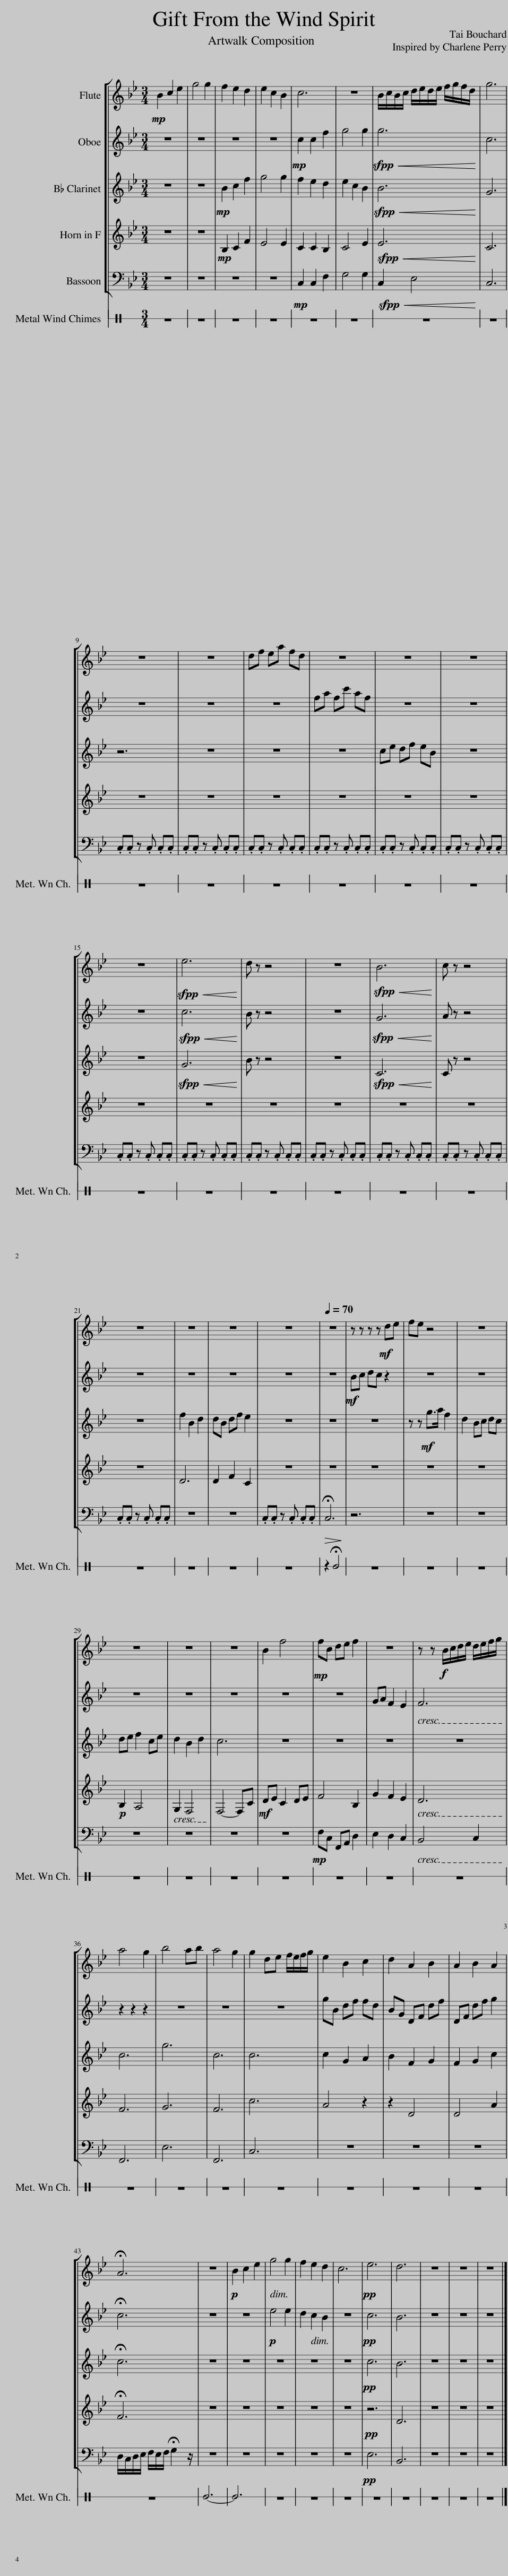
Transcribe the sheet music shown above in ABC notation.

X:1
%%score [ 1 2 3 4 5 ] 6
L:1/8
M:3/4
I:linebreak $
K:Bb
V:1 treble
V:2 treble
V:3 treble transpose=-2
V:4 treble transpose=-7
V:5 bass
V:6 perc stafflines=1
K:none
V:1
!mp! B2 c2 e2 | g4 g2 | f2 e2 d2 | e2 c2 B2 | c6 | %5
 z6 | B/c/B/c/ d/e/d/e/ f/g/f/d/ | g6 |$ z6 | z6 | %10
 df ea fd | z6 | z6 | z6 |$ z6 | %15
!<(! e6!<)! | d z z4 | z6 |!<(! B6!<)! | c z z4 |$ %20
 z6 | z6 | z6 | z6 |[Q:1/4=70] z6 | %25
 z z z z!mf! de | fe z4 |$ z6 | z6 | z6 | %30
 z6 | B2 f4 |!mp! fc de f2 | z6 |$ z z!f! B/c/d/e/ d/e/f/g/ | %35
 a4 g2 | b4 ab | a4 g2 | g2 de f/e/f/g/ | e2 B2 c2 | %40
 d2 A2 B2 |$ A2 B2 A2 | !fermata!A6 | z6 |!p! B2 c2 e2 | %45
 g4 g2 | f2 e2 d2 | c6 |!pp! e6 | d6 | %50
 z6 | z6 | z6 |] %53
V:2
 z6 | z6 | z6 | z6 |!mp! c2 c2 f2 | %5
 g4 g2 |!<(! g6!<)! | c6 |$ z6 | z6 | %10
 z6 | fa fc' af | z6 | z6 |$ z6 | %15
!<(! c6!<)! | B z z4 | z6 |!<(! G6!<)! | A z z4 |$ %20
 z6 | z6 | z6 | z6 | z6 | %25
!mf! Bc dc z2 | z6 |$ z6 | z6 | z6 | %30
 z6 | z6 | z6 | GA F2 E2 |$ F6 | %35
 z2 z2 z2 | z6 | z6 | z6 | gB df fd | %40
 BG DF df |$ DF df g2 | !fermata!c6 | z6 | z6 | %45
!p! e4 e2 | d2 c2 B2 | z6 |!pp! c6 | B6 | %50
 z6 | z6 | z6 |] %53
V:3
 z6 | z6 |!mp! c2 d2 g2 | a4 a2 | g2 f2 =e2 | %5
 f2 d2 c2 |!<(! c6!<)! | A6 |$ z6 | z6 | %10
 z6 | z6 | df =eg fc | z6 |$ z6 | %15
!<(! A6!<)! | c z z4 | z6 |!<(! D6!<)! | D z z4 |$ %20
 z6 | g2 c2 =e2 | =ec eg f2 | z6 | z6 | %25
 z6 | z z!mf! a>=b g2 |$ =e2 cd ed | =ef g2 df | =e2 c2 e2 | %30
 d6 | z6 | z6 | z6 |$ z6 | %35
 d6 | a6 | d6 | d6 | d2 A2 =B2 | %40
 c2 G2 A2 |$ G2 A2 d2 | !fermata!d6 | z6 | z6 | %45
 z6 | z6 | z6 |!pp! d6 | c6 | %50
 z6 | z6 | z6 |] %53
V:4
 z6 | z6 |!mp! F2 G2 c2 | B4 B2 | G2 G2 F2 | %5
 G4 B2 |!<(! B6!<)! | G6 |$ z6 | z6 | %10
 z6 | z6 | z6 | z6 |$ z6 | %15
 z6 | z6 | z6 | z6 | z6 |$ %20
 z6 | A6 | A2 c2 G2 | z6 | z6 | %25
 z6 | z6 |$ z6 |!p! F2 =E4 | D2 C4 | %30
 C4- CG |!mf! AB G2 AB | c4 F2 | d2 c2 B2 |$ A6 | %35
 c6 | d6 | c6 | g6 | d4 z2 | %40
 z2 A4 |$ A4 =e2 | !fermata!c6 | z6 | z6 | %45
 z6 | z6 | z6 |!pp! z6 | A6 | %50
 z6 | z6 | z6 |] %53
V:5
 z6 | z6 | z6 | z6 |!mp! C,2 C,2 F,2 | %5
 G,4 G,2 |!<(! C,2 E,4!<)! | C,6 |$ .C,.C, z .C, .C,.C, | .C,.C, z .C, .C,.C, | %10
 .C,.C, z .C, .C,.C, | .C,.C, z .C, .C,.C, | .C,.C, z .C, .C,.C, | .C,.C, z .C, .C,.C, |$ .C,.C, z .C, .C,.C, | %15
 .C,.C, z .C, .C,.C, | .C,.C, z .C, .C,.C, | .C,.C, z .C, .C,.C, | .C,.C, z .C, .C,.C, | .C,.C, z .C, .C,.C, |$ %20
 .C,.C, z .C, .C,.C, | z6 | z6 | .C,.C, z .C, .C,.C, |!>(! !fermata!C,6!>)! | %25
 z6 | z6 |$ z6 | z6 | z6 | %30
 z6 | z6 |!mp! F,C, F,,A,, D,2 | E,2 D,2 C,2 |$ B,,4 C,2 | %35
 F,,6 | E,6 | F,,6 | C,6 | z6 | %40
 z6 |$ z6 | D,/C,/D,/E,/ F,/E,/F,/ !fermata!G,2 z/ | z6 | z6 | %45
 z6 | z6 | z6 |!pp! E,6 | B,,6 | %50
 z6 | z6 | z6 |] %53
V:6
[K:C] z6 | z6 | z6 | z6 | z6 | %5
 z6 | z6 | z6 |$ z6 | z6 | %10
 z6 | z6 | z6 | z6 |$ z6 | %15
 z6 | z6 | z6 | z6 | z6 |$ %20
 z6 | z6 | z6 | z6 | z2 !fermata!E4 | %25
 z6 | z6 |$ z6 | z6 | z6 | %30
 z6 | z6 | z6 | z6 |$ z6 | %35
 z6 | z6 | z6 | z6 | z6 | %40
 z6 |$ z6 | z6 | E6- | E6 | %45
 z6 | z6 | z6 | z6 | z6 | %50
 z6 | z6 | z6 |] %53
